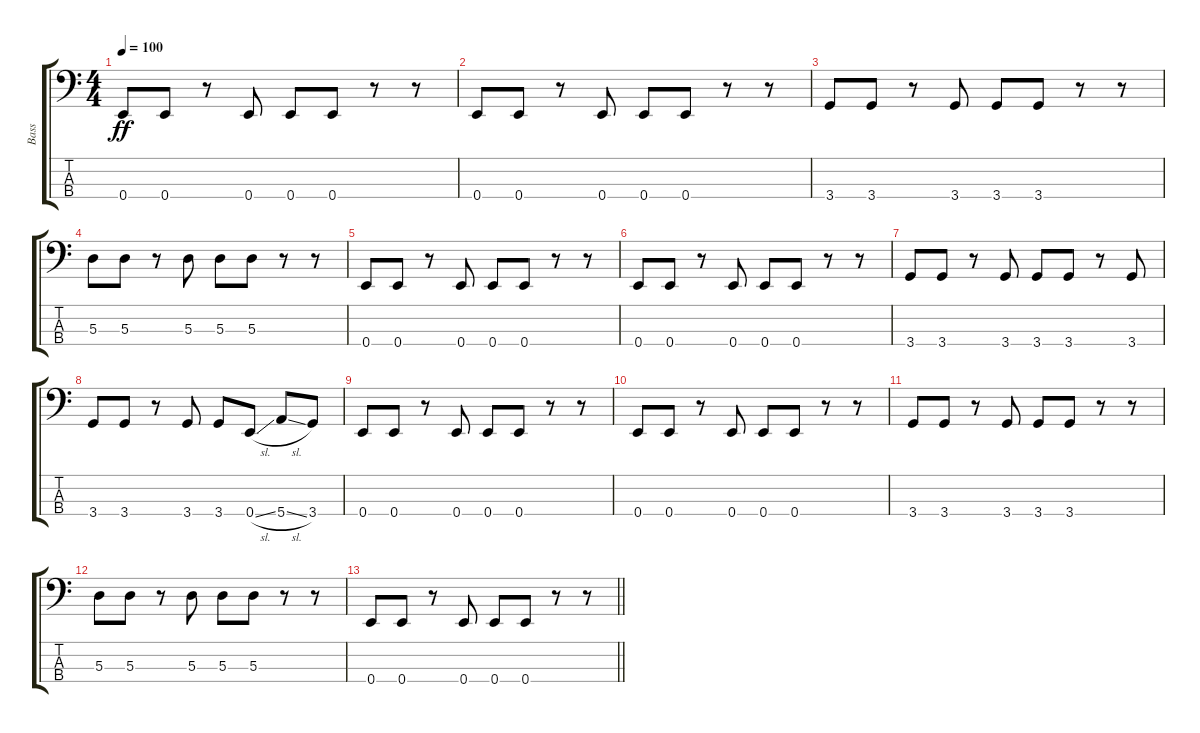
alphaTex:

\track ("Bass" "Bass") {instrument electricbassfinger}
\staff {score tabs}
\tuning (G2 D2 A1 E1) {hide}
\ts (4 4)
\tempo 100
\clef f4
\ks c
0.4.8{dy ff} 0.4.8 r.8 0.4.8 0.4.8 0.4.8 r.8 r.8 |
0.4.8 0.4.8 r.8 0.4.8 0.4.8 0.4.8 r.8 r.8 |
3.4.8 3.4.8 r.8 3.4.8 3.4.8 3.4.8 r.8 r.8 |
5.3.8 5.3.8 r.8 5.3.8 5.3.8 5.3.8 r.8 r.8 |
0.4.8 0.4.8 r.8 0.4.8 0.4.8 0.4.8 r.8 r.8 |
0.4.8 0.4.8 r.8 0.4.8 0.4.8 0.4.8 r.8 r.8 |
3.4.8 3.4.8 r.8 3.4.8 3.4.8 3.4.8 r.8 3.4.8 |
3.4.8 3.4.8 r.8 3.4.8 3.4.8 0.4{sl}.8 5.4{sl}.8 3.4.8 |
0.4.8 0.4.8 r.8 0.4.8 0.4.8 0.4.8 r.8 r.8 |
0.4.8 0.4.8 r.8 0.4.8 0.4.8 0.4.8 r.8 r.8 |
3.4.8 3.4.8 r.8 3.4.8 3.4.8 3.4.8 r.8 r.8 |
5.3.8 5.3.8 r.8 5.3.8 5.3.8 5.3.8 r.8 r.8 |
\barLineRight lightlight
0.4.8 0.4.8 r.8 0.4.8 0.4.8 0.4.8 r.8 r.8
